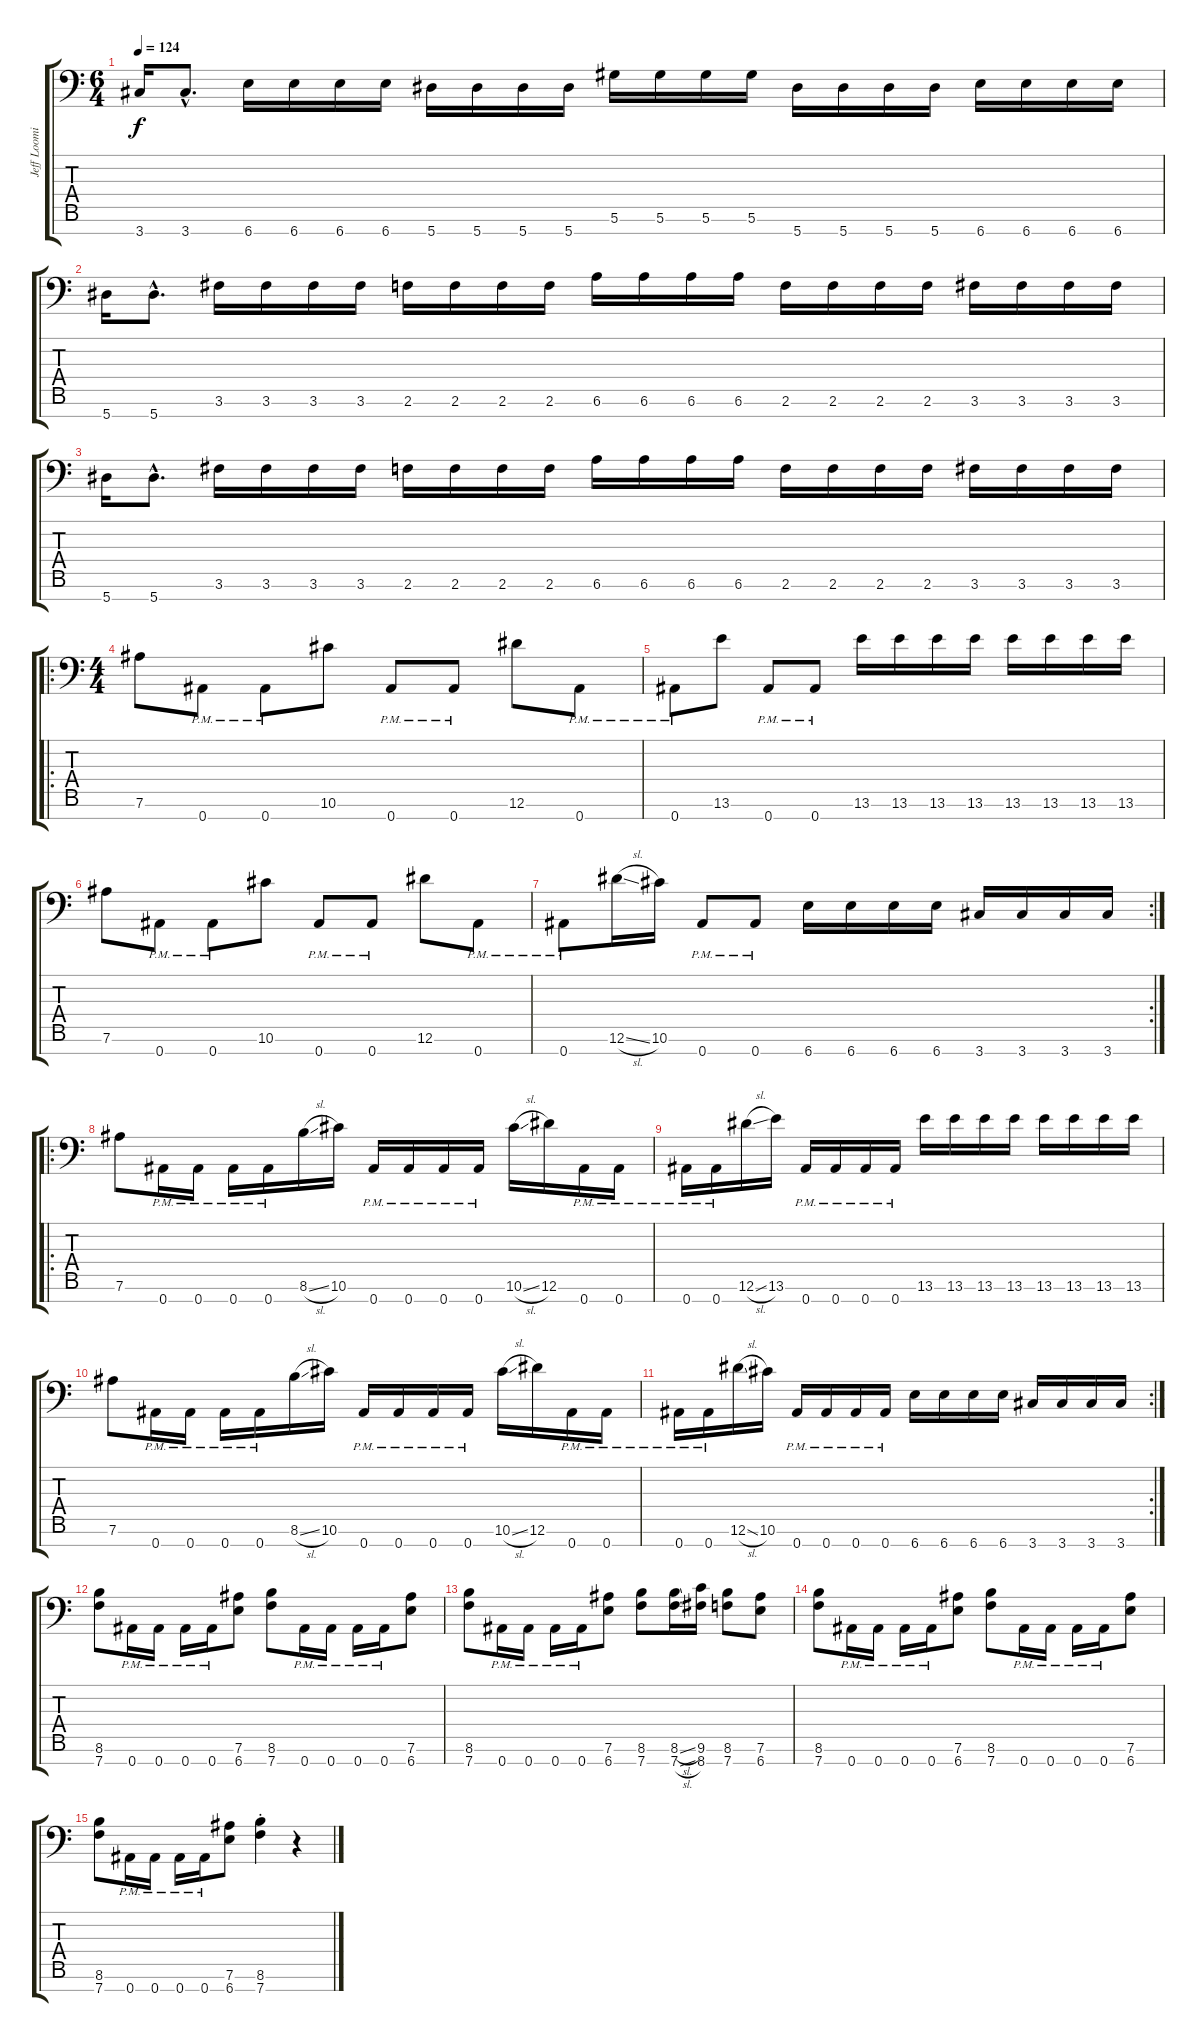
\track ("Jeff Loomis Rhythm" "Jeff Loomi") {instrument distortionguitar}
\staff {score tabs}
\tuning (Eb4 Bb3 Gb3 Db3 Ab2 Eb2 Bb1) {hide}
\ts (6 4)
\tempo 124
\clef f4
\ks c
3.7.16{dy f} 3.7{hac}.8{d} 6.7.16 6.7.16 6.7.16 6.7.16 5.7.16 5.7.16 5.7.16 5.7.16 5.6.16 5.6.16 5.6.16 5.6.16 5.7.16 5.7.16 5.7.16 5.7.16 6.7.16 6.7.16 6.7.16 6.7.16 |
5.7.16 5.7{hac}.8{d} 3.6.16 3.6.16 3.6.16 3.6.16 2.6.16 2.6.16 2.6.16 2.6.16 6.6.16 6.6.16 6.6.16 6.6.16 2.6.16 2.6.16 2.6.16 2.6.16 3.6.16 3.6.16 3.6.16 3.6.16 |
5.7.16 5.7{hac}.8{d} 3.6.16 3.6.16 3.6.16 3.6.16 2.6.16 2.6.16 2.6.16 2.6.16 6.6.16 6.6.16 6.6.16 6.6.16 2.6.16 2.6.16 2.6.16 2.6.16 3.6.16 3.6.16 3.6.16 3.6.16 |
\ro
\ts (4 4)
7.6.8 0.7{pm}.8 0.7{pm}.8 10.6.8 0.7{pm}.8 0.7{pm}.8 12.6.8 0.7{pm}.8 |
0.7{pm}.8 13.6.8 0.7{pm}.8 0.7{pm}.8 13.6.16 13.6.16 13.6.16 13.6.16 13.6.16 13.6.16 13.6.16 13.6.16 |
7.6.8 0.7{pm}.8 0.7{pm}.8 10.6.8 0.7{pm}.8 0.7{pm}.8 12.6.8 0.7{pm}.8 |
\rc 2
0.7{pm}.8 12.6{sl}.16 10.6.16 0.7{pm}.8 0.7{pm}.8 6.7.16 6.7.16 6.7.16 6.7.16 3.7.16 3.7.16 3.7.16 3.7.16 |
\ro
7.6.8 0.7{pm}.16 0.7{pm}.16 0.7{pm}.16 0.7{pm}.16 8.6{sl}.16 10.6.16 0.7{pm}.16 0.7{pm}.16 0.7{pm}.16 0.7{pm}.16 10.6{sl}.16 12.6.16 0.7{pm}.16 0.7{pm}.16 |
0.7{pm}.16 0.7{pm}.16 12.6{sl}.16 13.6.16 0.7{pm}.16 0.7{pm}.16 0.7{pm}.16 0.7{pm}.16 13.6.16 13.6.16 13.6.16 13.6.16 13.6.16 13.6.16 13.6.16 13.6.16 |
7.6.8 0.7{pm}.16 0.7{pm}.16 0.7{pm}.16 0.7{pm}.16 8.6{sl}.16 10.6.16 0.7{pm}.16 0.7{pm}.16 0.7{pm}.16 0.7{pm}.16 10.6{sl}.16 12.6.16 0.7{pm}.16 0.7{pm}.16 |
\rc 2
0.7{pm}.16 0.7{pm}.16 12.6{sl}.16 10.6.16 0.7{pm}.16 0.7{pm}.16 0.7{pm}.16 0.7{pm}.16 6.7.16 6.7.16 6.7.16 6.7.16 3.7.16 3.7.16 3.7.16 3.7.16 |
(8.6 7.7).8 0.7{pm}.16 0.7{pm}.16 0.7{pm}.16 0.7{pm}.16 (7.6 6.7).8 (8.6 7.7).8 0.7{pm}.16 0.7{pm}.16 0.7{pm}.16 0.7{pm}.16 (7.6 6.7).8 |
(8.6 7.7).8 0.7{pm}.16 0.7{pm}.16 0.7{pm}.16 0.7{pm}.16 (7.6 6.7).8 (8.6 7.7).8 (8.6{sl} 7.7{sl}).16 (9.6 8.7).16 (8.6 7.7).8 (7.6 6.7).8 |
(8.6 7.7).8 0.7{pm}.16 0.7{pm}.16 0.7{pm}.16 0.7{pm}.16 (7.6 6.7).8 (8.6 7.7).8 0.7{pm}.16 0.7{pm}.16 0.7{pm}.16 0.7{pm}.16 (7.6 6.7).8 |
(8.6 7.7).8 0.7{pm}.16 0.7{pm}.16 0.7{pm}.16 0.7{pm}.16 (7.6 6.7).8 (8.6{st} 7.7{st}).4 r.4
